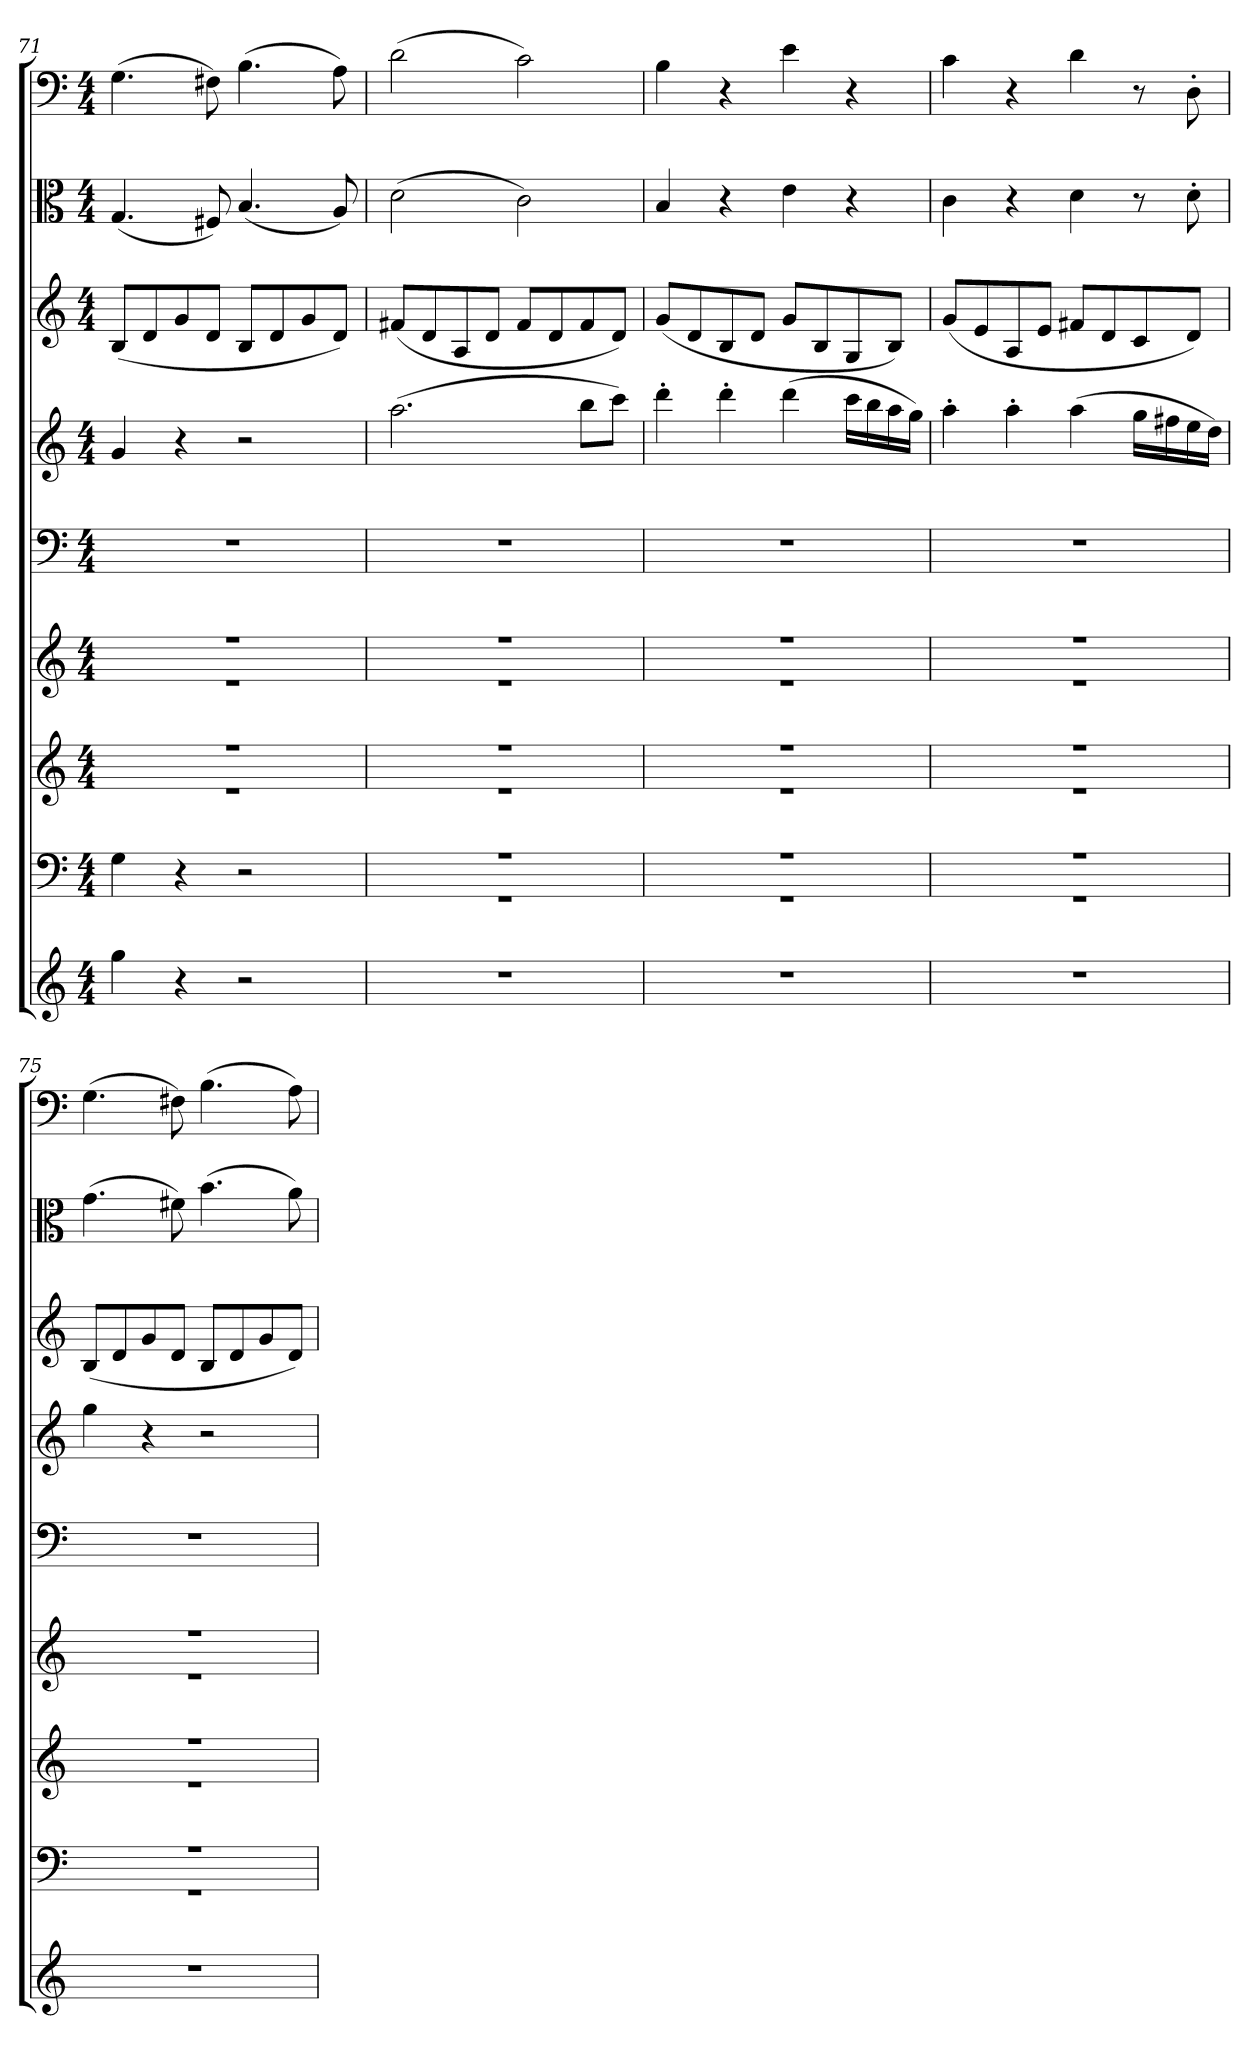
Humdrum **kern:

**kern	**kern	**kern	**kern	**kern	**kern	**kern	**kern	**kern
*part9	*part8	*part7	*part6	*part5	*part4	*part3	*part2	*part1
*staff9	*staff8	*staff7	*staff6	*staff5	*staff4	*staff3	*staff2	*staff1
*clefG2	*clefF4	*clefG2	*clefG2	*clefF4	*clefG2	*clefG2	*clefC3	*clefF4
*k[]	*k[]	*k[]	*k[]	*k[]	*k[]	*k[]	*k[]	*k[]
*C:	*C:	*C:	*C:	*C:	*C:	*C:	*C:	*C:
*M4/4	*M4/4	*M4/4	*M4/4	*M4/4	*M4/4	*M4/4	*M4/4	*M4/4
=71	=71	=71	=71	=71	=71	=71	=71	=71
*	*	*^	*^	*	*	*	*	*
4gg\	4G\	1r	1r	1r	1r	1r	4g/	(8B/L	(4.G/	(4.G\
.	.	.	.	.	.	.	.	8d/	.	.
4r	4r	.	.	.	.	.	4r	8g/	.	.
.	.	.	.	.	.	.	.	8d/J	8F#X/)	8F#X\)
2r	2r	.	.	.	.	.	2r	8B/L	(4.B/	(4.B\
.	.	.	.	.	.	.	.	8d/	.	.
.	.	.	.	.	.	.	.	8g/	.	.
.	.	.	.	.	.	.	.	8d/J)	8A/)	8A\)
=72	=72	=72	=72	=72	=72	=72	=72	=72	=72	=72
*	*^	*	*	*	*	*	*	*	*	*
1r	1r	1r	1r	1r	1r	1r	1r	(2.aa\	(8f#X/L	(2d\	(2d\
.	.	.	.	.	.	.	.	.	8d/	.	.
.	.	.	.	.	.	.	.	.	8A/	.	.
.	.	.	.	.	.	.	.	.	8d/J	.	.
.	.	.	.	.	.	.	.	.	8f#/L	2c\)	2c\)
.	.	.	.	.	.	.	.	.	8d/	.	.
.	.	.	.	.	.	.	.	8bb\L	8f#/	.	.
.	.	.	.	.	.	.	.	8ccc\J)	8d/J)	.	.
=73	=73	=73	=73	=73	=73	=73	=73	=73	=73	=73	=73
1r	1r	1r	1r	1r	1r	1r	1r	4ddd'\	(8g/L	4B/	4B\
.	.	.	.	.	.	.	.	.	8d/	.	.
.	.	.	.	.	.	.	.	4ddd'\	8B/	4r	4r
.	.	.	.	.	.	.	.	.	8d/J	.	.
.	.	.	.	.	.	.	.	(4ddd\	8g/L	4e\	4e\
.	.	.	.	.	.	.	.	.	8B/	.	.
.	.	.	.	.	.	.	.	16ccc\LL	8G/	4r	4r
.	.	.	.	.	.	.	.	16bb\	.	.	.
.	.	.	.	.	.	.	.	16aa\	8B/J)	.	.
.	.	.	.	.	.	.	.	16gg\JJ)	.	.	.
=74	=74	=74	=74	=74	=74	=74	=74	=74	=74	=74	=74
1r	1r	1r	1r	1r	1r	1r	1r	4aa'\	(8g/L	4c\	4c\
.	.	.	.	.	.	.	.	.	8e/	.	.
.	.	.	.	.	.	.	.	4aa'\	8A/	4r	4r
.	.	.	.	.	.	.	.	.	8e/J	.	.
.	.	.	.	.	.	.	.	(4aa\	8f#X/L	4d\	4d\
.	.	.	.	.	.	.	.	.	8d/	.	.
.	.	.	.	.	.	.	.	16gg\LL	8c/	8r	8r
.	.	.	.	.	.	.	.	16ff#X\	.	.	.
.	.	.	.	.	.	.	.	16ee\	8d/J)	8d'\	8D'\
.	.	.	.	.	.	.	.	16dd\JJ)	.	.	.
=75	=75	=75	=75	=75	=75	=75	=75	=75	=75	=75	=75
1r	1r	1r	1r	1r	1r	1r	1r	4gg\	(8B/L	(4.g\	(4.G\
.	.	.	.	.	.	.	.	.	8d/	.	.
.	.	.	.	.	.	.	.	4r	8g/	.	.
.	.	.	.	.	.	.	.	.	8d/J	8f#X\)	8F#X\)
.	.	.	.	.	.	.	.	2r	8B/L	(4.b\	(4.B\
.	.	.	.	.	.	.	.	.	8d/	.	.
.	.	.	.	.	.	.	.	.	8g/	.	.
.	.	.	.	.	.	.	.	.	8d/J)	8a\)	8A\)
*	*v	*v	*	*	*v	*v	*	*	*	*	*
*	*	*v	*v	*	*	*	*	*	*
=	=	=	=	=	=	=	=	=
*-	*-	*-	*-	*-	*-	*-	*-	*-
